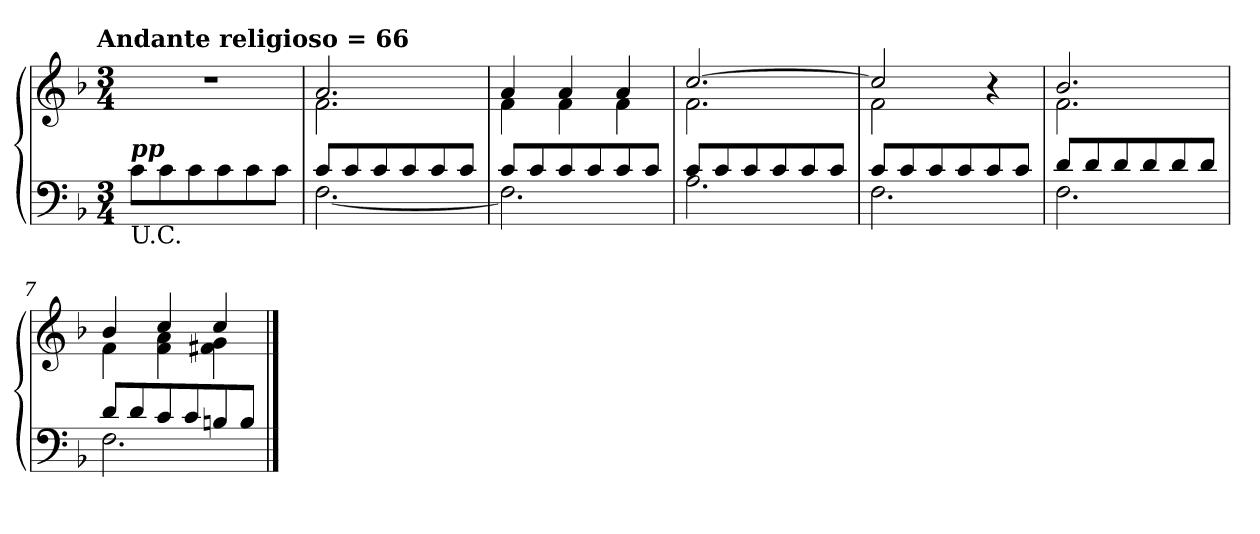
**kern	**kern
*part1	*part1
*staff2	*staff1
*clefF4	*clefG2
*k[b-]	*k[b-]
!!LO:TX:omd:t=Andante religioso  = 66
*M3/4	*M3/4
*MM66	*MM66
=1	=1
!LO:TX:b:t=U.C.	!
!LO:TX:a:Bi:t=pp	!
8c\L	2.r
8c\	.
8c\	.
8c\	.
8c\	.
8c\J	.
=2	=2
*^	*^
8c/L	[2.F\	2.a/	2.f\
8c/	.	.	.
8c/	.	.	.
8c/	.	.	.
8c/	.	.	.
8c/J	.	.	.
=3	=3	=3	=3
8c/L	2.F\]	4a/	4f\
8c/	.	.	.
8c/	.	4a/	4f\
8c/	.	.	.
8c/	.	4a/	4f\
8c/J	.	.	.
!!LO:LB:g=z	!!
=4	=4	=4	=4
8c/L	2.A\	[2.cc/	2.f\
8c/	.	.	.
8c/	.	.	.
8c/	.	.	.
8c/	.	.	.
8c/J	.	.	.
=5	=5	=5	=5
8c/L	2.F\	2cc/]	2f\
8c/	.	.	.
8c/	.	.	.
8c/	.	.	.
8c/	.	4r	4ryy
8c/J	.	.	.
=6	=6	=6	=6
8d/L	2.F\	2.b-/	2.f\
8d/	.	.	.
8d/	.	.	.
8d/	.	.	.
8d/	.	.	.
8d/J	.	.	.
=7	=7	=7	=7
8d/L	2.F\	4b-/	4f\
8d/	.	.	.
8c/	.	4cc/	4f\ 4a\
8c/	.	.	.
8Bn/	.	4cc/	4f#X\ 4g\
8B/J	.	.	.
*v	*v	*	*
*	*v	*v
==	==
*-	*-
